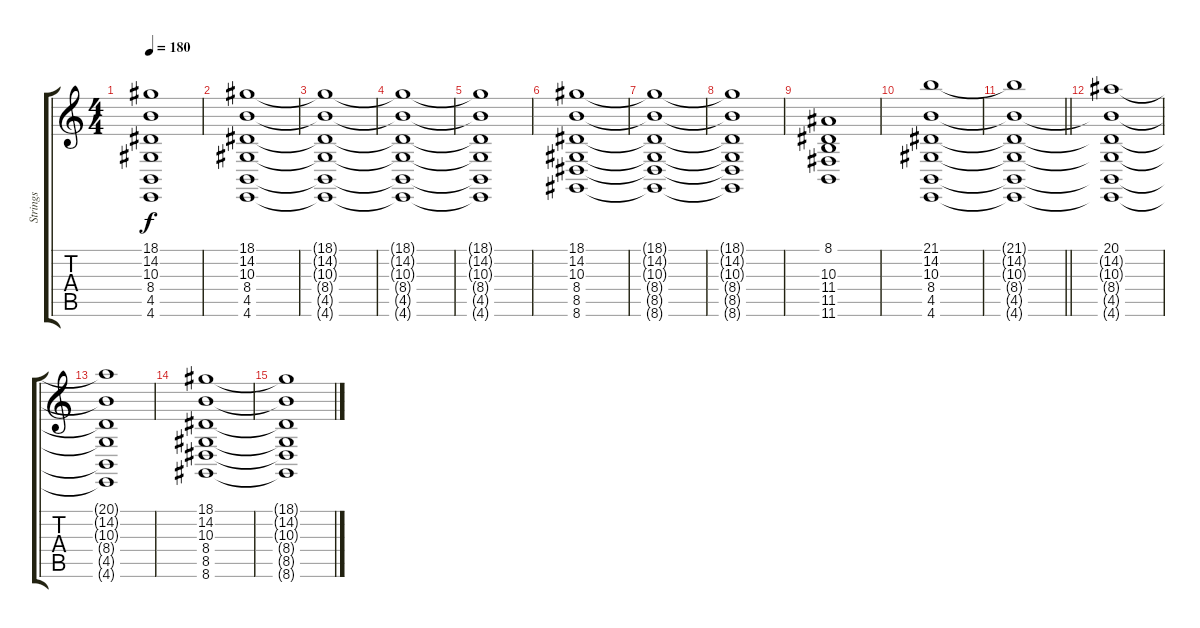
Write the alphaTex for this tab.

\track ("Strings" "Strings") {instrument stringensemble1}
\staff {score tabs}
\tuning (D4 A3 F3 C3 G2 C2) {hide}
\ts (4 4)
\tempo 180
\clef g2
\ks c
(18.1{t} 14.2{t} 10.3{t} 8.4{t} 4.5{t} 4.6{t}).1{dy f} |
(18.1 14.2 10.3 8.4 4.5 4.6).1 |
(18.1{t} 14.2{t} 10.3{t} 8.4{t} 4.5{t} 4.6{t}).1 |
(18.1{t} 14.2{t} 10.3{t} 8.4{t} 4.5{t} 4.6{t}).1 |
(18.1{t} 14.2{t} 10.3{t} 8.4{t} 4.5{t} 4.6{t}).1 |
(18.1 14.2 10.3 8.4 8.5 8.6).1 |
(18.1{t} 14.2{t} 10.3{t} 8.4{t} 8.5{t} 8.6{t}).1 |
(18.1{t} 14.2{t} 10.3{t} 8.4{t} 8.5{t} 8.6{t}).1 |
(8.1 10.3 11.4 11.5 11.6).1 |
(21.1 14.2 10.3 8.4 4.5 4.6).1 |
\barLineRight lightlight
(21.1{t} 14.2{t} 10.3{t} 8.4{t} 4.5{t} 4.6{t}).1 |
(20.1 14.2{t} 10.3{t} 8.4{t} 4.5{t} 4.6{t}).1 |
(20.1{t} 14.2{t} 10.3{t} 8.4{t} 4.5{t} 4.6{t}).1 |
(18.1 14.2 10.3 8.4 8.5 8.6).1 |
(18.1{t} 14.2{t} 10.3{t} 8.4{t} 8.5{t} 8.6{t}).1
